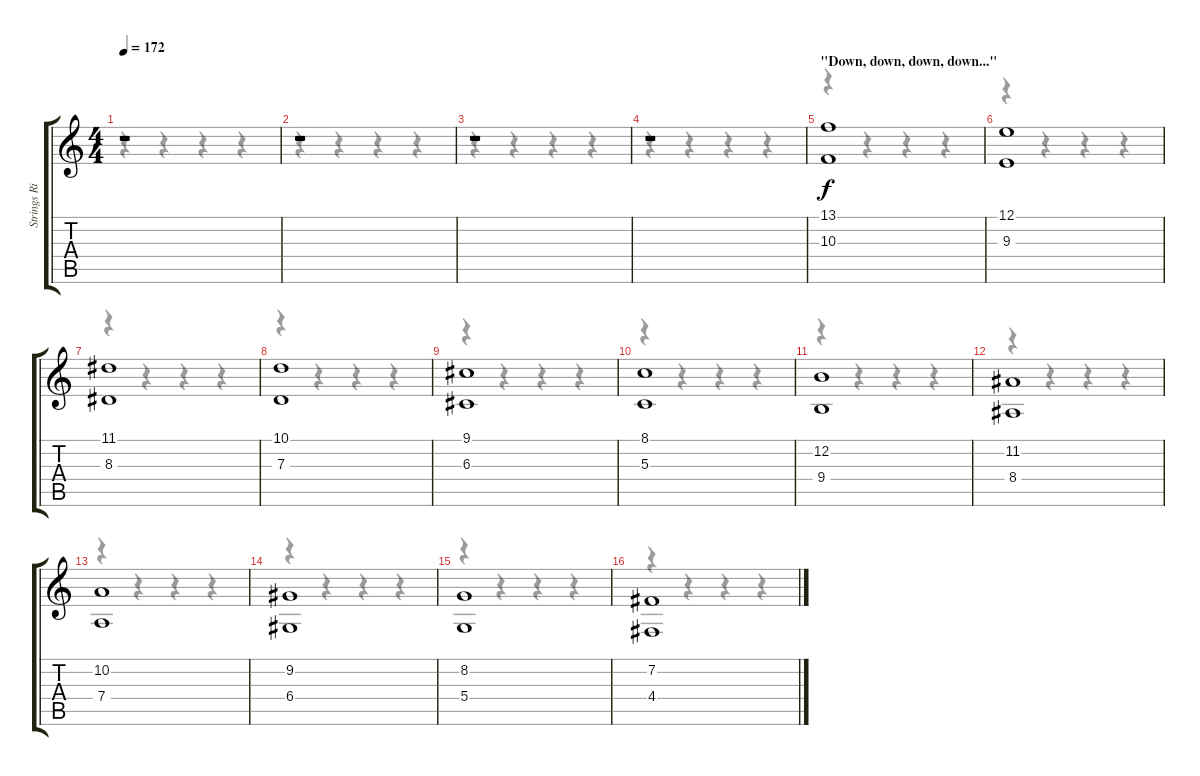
\track ("Strings Right" "Strings Ri") {instrument stringensemble2}
\staff {score tabs}
\tuning (E4 B3 G3 D3 A2 E2) {hide}
\voice
\ts (4 4)
\tempo 172
\clef g2
\ks c
r.1{dy f} |
r.1 |
r.1 |
r.1 |
\section ("" "\"Down, down, down, down...\"")
(13.1 10.3).1 |
(12.1 9.3).1 |
(11.1 8.3).1 |
(10.1 7.3).1 |
(9.1 6.3).1 |
(8.1 5.3).1 |
(12.2 9.4).1 |
(11.2 8.4).1 |
(10.2 7.4).1 |
(9.2 6.4).1 |
(8.2 5.4).1 |
(7.2 4.4).1
\voice
\clef g2
\ottava regular
\simile none
\ks c
r.4{dy f} r.4 r.4 r.4 |
r.4 r.4 r.4 r.4 |
r.4 r.4 r.4 r.4 |
r.4 r.4 r.4 r.4 |
r.4 r.4 r.4 r.4 |
r.4 r.4 r.4 r.4 |
r.4 r.4 r.4 r.4 |
r.4 r.4 r.4 r.4 |
r.4 r.4 r.4 r.4 |
r.4 r.4 r.4 r.4 |
r.4 r.4 r.4 r.4 |
r.4 r.4 r.4 r.4 |
r.4 r.4 r.4 r.4 |
r.4 r.4 r.4 r.4 |
r.4 r.4 r.4 r.4 |
r.4 r.4 r.4 r.4
